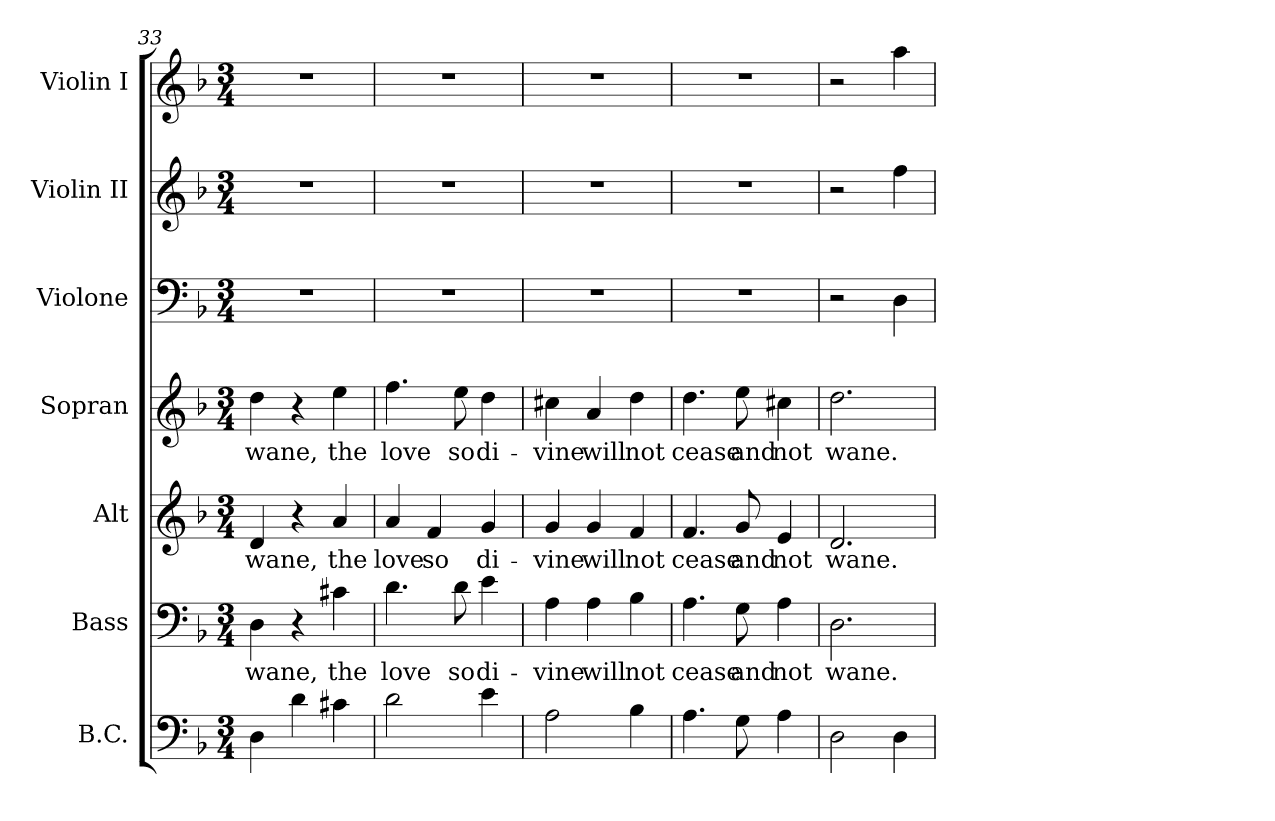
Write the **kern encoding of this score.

**kern	**kern	**text	**kern	**text	**kern	**text	**kern	**kern	**kern
*part7	*part6	*part6	*part5	*part5	*part4	*part4	*part3	*part2	*part1
*staff7	*staff6	*staff6	*staff5	*staff5	*staff4	*staff4	*staff3	*staff2	*staff1
*I"B.C.	*I"Bass	*	*I"Alt	*	*I"Sopran	*	*I"Violone	*I"Violin II	*I"Violin I
*	*I'B.	*	*I'A.	*	*I'S.	*	*	*I'Vln. II	*I'Vln. I
*clefF4	*clefF4	*	*clefG2	*	*clefG2	*	*clefF4	*clefG2	*clefG2
*k[b-]	*k[b-]	*	*k[b-]	*	*k[b-]	*	*k[b-]	*k[b-]	*k[b-]
*F:	*F:	*	*F:	*	*F:	*	*F:	*F:	*F:
*M3/4	*M3/4	*	*M3/4	*	*M3/4	*	*M3/4	*M3/4	*M3/4
=33	=33	=33	=33	=33	=33	=33	=33	=33	=33
!	!	!LO:LY:b:color=#000000	!	!	!	!	!	!	!
!	!	!	!	!LO:LY:b:color=#000000	!	!	!	!	!
!	!	!	!	!	!	!LO:LY:b:color=#000000	!LO:N:vis=1	!LO:N:vis=1	!LO:N:vis=1
4Di\	4Di\	wane,	4di/	wane,	4ddi\	wane,	2.r	2.r	2.r
4di\	4r	.	4r	.	4r	.	.	.	.
!	!	!LO:LY:b:color=#000000	!	!	!	!	!	!	!
!	!	!	!	!LO:LY:b:color=#000000	!	!	!	!	!
!	!	!	!	!	!	!LO:LY:b:color=#000000	!	!	!
4c#Xi\	4c#Xi\	the	4ai/	the	4eei\	the	.	.	.
=34	=34	=34	=34	=34	=34	=34	=34	=34	=34
!	!	!LO:LY:b:color=#000000	!	!	!	!	!	!	!
!	!	!	!	!LO:LY:b:color=#000000	!	!	!	!	!
!	!	!	!	!	!	!LO:LY:b:color=#000000	!LO:N:vis=1	!LO:N:vis=1	!LO:N:vis=1
2di\	4.di\	love	4ai/	love	4.ffi\	love	2.r	2.r	2.r
!	!	!	!	!LO:LY:b:color=#000000	!	!	!	!	!
.	.	.	4fi/	so	.	.	.	.	.
!	!	!LO:LY:b:color=#000000	!	!	!	!	!	!	!
!	!	!	!	!	!	!LO:LY:b:color=#000000	!	!	!
.	8di\	so	.	.	8eei\	so	.	.	.
!	!	!LO:LY:b:color=#000000	!	!	!	!	!	!	!
!	!	!	!	!LO:LY:b:color=#000000	!	!	!	!	!
!	!	!	!	!	!	!LO:LY:b:color=#000000	!	!	!
4ei\	4ei\	di-	4gi/	di-	4ddi\	di-	.	.	.
=35	=35	=35	=35	=35	=35	=35	=35	=35	=35
!	!	!LO:LY:b:color=#000000	!	!	!	!	!	!	!
!	!	!	!	!LO:LY:b:color=#000000	!	!	!	!	!
!	!	!	!	!	!	!LO:LY:b:color=#000000	!LO:N:vis=1	!LO:N:vis=1	!LO:N:vis=1
2Ai\	4Ai\	-vine	4gi/	-vine	4cc#Xi\	-vine	2.r	2.r	2.r
!	!	!LO:LY:b:color=#000000	!	!	!	!	!	!	!
!	!	!	!	!LO:LY:b:color=#000000	!	!	!	!	!
!	!	!	!	!	!	!LO:LY:b:color=#000000	!	!	!
.	4Ai\	will	4gi/	will	4ai/	will	.	.	.
!	!	!LO:LY:b:color=#000000	!	!	!	!	!	!	!
!	!	!	!	!LO:LY:b:color=#000000	!	!	!	!	!
!	!	!	!	!	!	!LO:LY:b:color=#000000	!	!	!
4B-i\	4B-i\	not	4fi/	not	4ddi\	not	.	.	.
=36	=36	=36	=36	=36	=36	=36	=36	=36	=36
!	!	!LO:LY:b:color=#000000	!	!	!	!	!	!	!
!	!	!	!	!LO:LY:b:color=#000000	!	!	!	!	!
!	!	!	!	!	!	!LO:LY:b:color=#000000	!LO:N:vis=1	!LO:N:vis=1	!LO:N:vis=1
4.Ai\	4.Ai\	cease	4.fi/	cease	4.ddi\	cease	2.r	2.r	2.r
!	!	!LO:LY:b:color=#000000	!	!	!	!	!	!	!
!	!	!	!	!LO:LY:b:color=#000000	!	!	!	!	!
!	!	!	!	!	!	!LO:LY:b:color=#000000	!	!	!
8Gi\	8Gi\	and	8gi/	and	8eei\	and	.	.	.
!	!	!LO:LY:b:color=#000000	!	!	!	!	!	!	!
!	!	!	!	!LO:LY:b:color=#000000	!	!	!	!	!
!	!	!	!	!	!	!LO:LY:b:color=#000000	!	!	!
4Ai\	4Ai\	not	4ei/	not	4cc#Xi\	not	.	.	.
=37	=37	=37	=37	=37	=37	=37	=37	=37	=37
!	!	!LO:LY:b:color=#000000	!	!	!	!	!	!	!
!	!	!	!	!LO:LY:b:color=#000000	!	!	!	!	!
!	!	!	!	!	!	!LO:LY:b:color=#000000	!	!	!
2Di\	2.Di\	wane.	2.di/	wane.	2.ddi\	wane.	2r	2r	2r
4Di\	.	.	.	.	.	.	4Di\	4ffi\	4aai\
=	=	=	=	=	=	=	=	=	=
*-	*-	*-	*-	*-	*-	*-	*-	*-	*-
